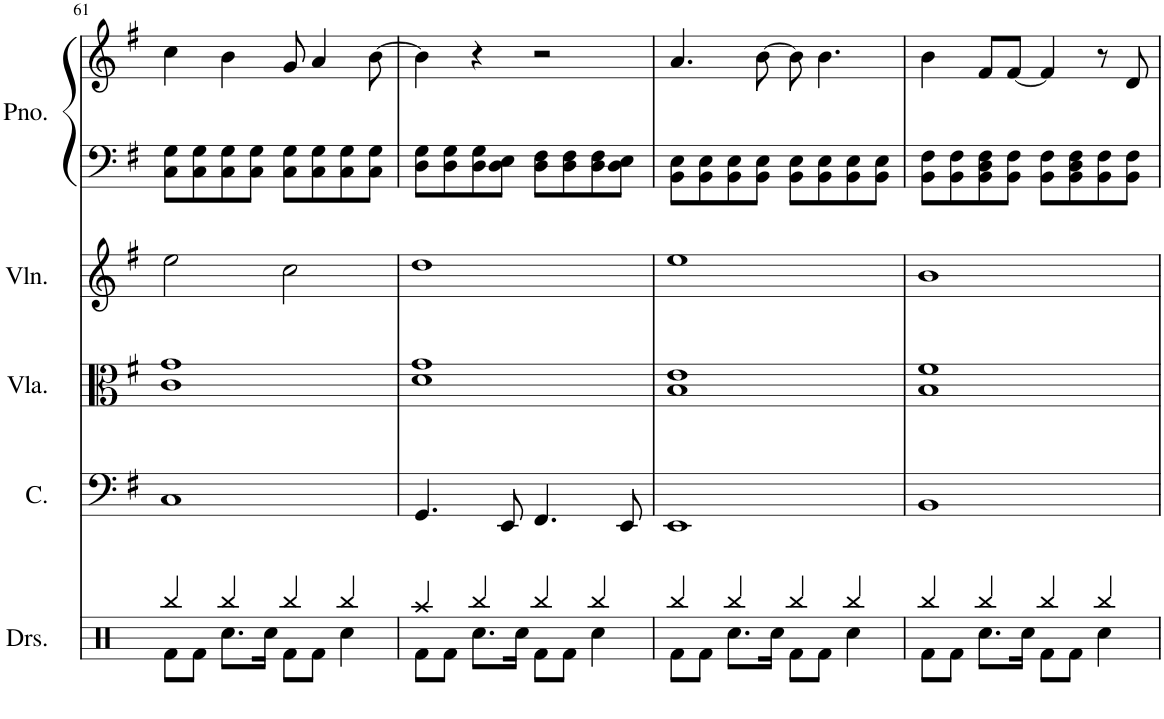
**kern	**kern	**kern	**kern	**kern
*part4	*part3	*part2	*part1	*part1
*staff5	*staff4	*staff3	*staff2	*staff1
*I"Cello	*I"Viola	*I"Violin	*I"Piano	*
*I'C.	*I'Vla.	*I'Vln.	*I'Pno.	*
!!LO:PB:g=z
*clefF4	*clefC3	*clefG2	*clefF4	*clefG2
*k[f#]	*k[f#]	*k[f#]	*k[f#]	*k[f#]
*M4/4	*M4/4	*M4/4	*M4/4	*M4/4
=61	=61	=61	=61	=61
1C	1c 1g	2ee\	8C\ 8G\L	4cc\
.	.	.	8C\ 8G\	.
.	.	.	8C\ 8G\	4b\
.	.	.	8C\ 8G\J	.
.	.	2cc\	8C\ 8G\L	8g/
.	.	.	8C\ 8G\	4a/
.	.	.	8C\ 8G\	.
.	.	.	8C\ 8G\J	[8b\
=62	=62	=62	=62	=62
4.GG/	1d 1g	1dd	8D\ 8G\L	4b\]
.	.	.	8D\ 8G\	.
.	.	.	8D\ 8G\	4r
8EE/	.	.	8D\ 8E\J	.
4.FF#/	.	.	8D\ 8F#\L	2r
.	.	.	8D\ 8F#\	.
.	.	.	8D\ 8F#\	.
8EE/	.	.	8D\ 8E\J	.
=63	=63	=63	=63	=63
1EE	1B 1e	1ee	8BB\ 8E\L	4.a/
.	.	.	8BB\ 8E\	.
.	.	.	8BB\ 8E\	.
.	.	.	8BB\ 8E\J	[8b\
.	.	.	8BB\ 8E\L	8b\]
.	.	.	8BB\ 8E\	4.b\
.	.	.	8BB\ 8E\	.
.	.	.	8BB\ 8E\J	.
=64	=64	=64	=64	=64
1BB	1B 1f#	1b	8BB\ 8F#\L	4b\
.	.	.	8BB\ 8F#\	.
.	.	.	8BB\ 8D\ 8F#\	8f#/L
.	.	.	8BB\ 8F#\J	[8f#/J
.	.	.	8BB\ 8F#\L	4f#/]
.	.	.	8BB\ 8D\ 8F#\	.
.	.	.	8BB\ 8F#\	8r
.	.	.	8BB\ 8F#\J	8d/
=	=	=	=	=
*-	*-	*-	*-	*-
